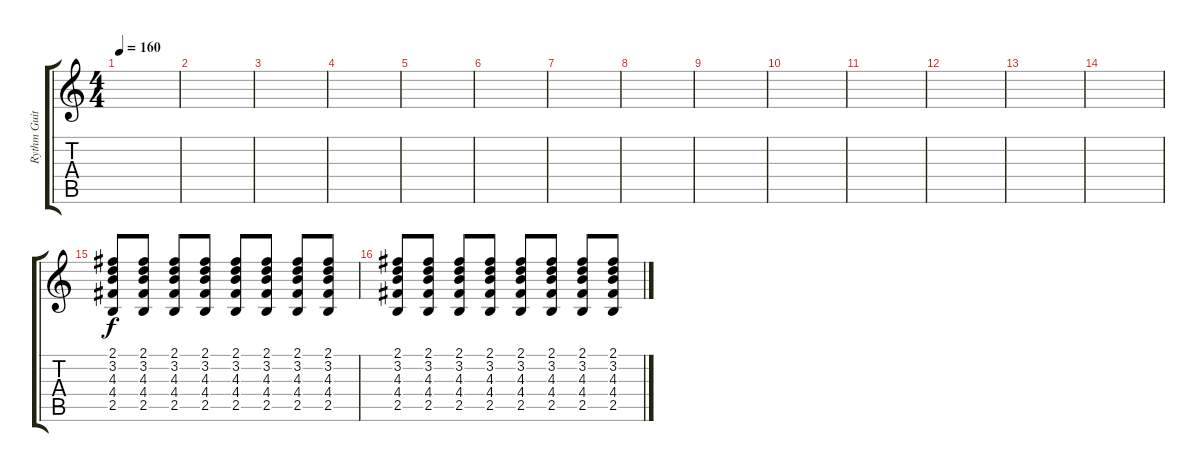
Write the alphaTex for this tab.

\track ("Rythm Guitar" "Rythm Guit") {instrument overdrivenguitar}
\staff {score tabs}
\tuning (E4 B3 G3 D3 A2 D2) {hide}
\ts (4 4)
\tempo 160
\clef g2
\ks c
|
|
|
|
|
|
|
|
|
|
|
|
|
|
(2.1 3.2 4.3 4.4 2.5).8{volume 10} (2.1 3.2 4.3 4.4 2.5).8 (2.1 3.2 4.3 4.4 2.5).8 (2.1 3.2 4.3 4.4 2.5).8 (2.1 3.2 4.3 4.4 2.5).8 (2.1 3.2 4.3 4.4 2.5).8 (2.1 3.2 4.3 4.4 2.5).8 (2.1 3.2 4.3 4.4 2.5).8 |
(2.1 3.2 4.3 4.4 2.5).8 (2.1 3.2 4.3 4.4 2.5).8 (2.1 3.2 4.3 4.4 2.5).8 (2.1 3.2 4.3 4.4 2.5).8 (2.1 3.2 4.3 4.4 2.5).8 (2.1 3.2 4.3 4.4 2.5).8 (2.1 3.2 4.3 4.4 2.5).8 (2.1 3.2 4.3 4.4 2.5).8
